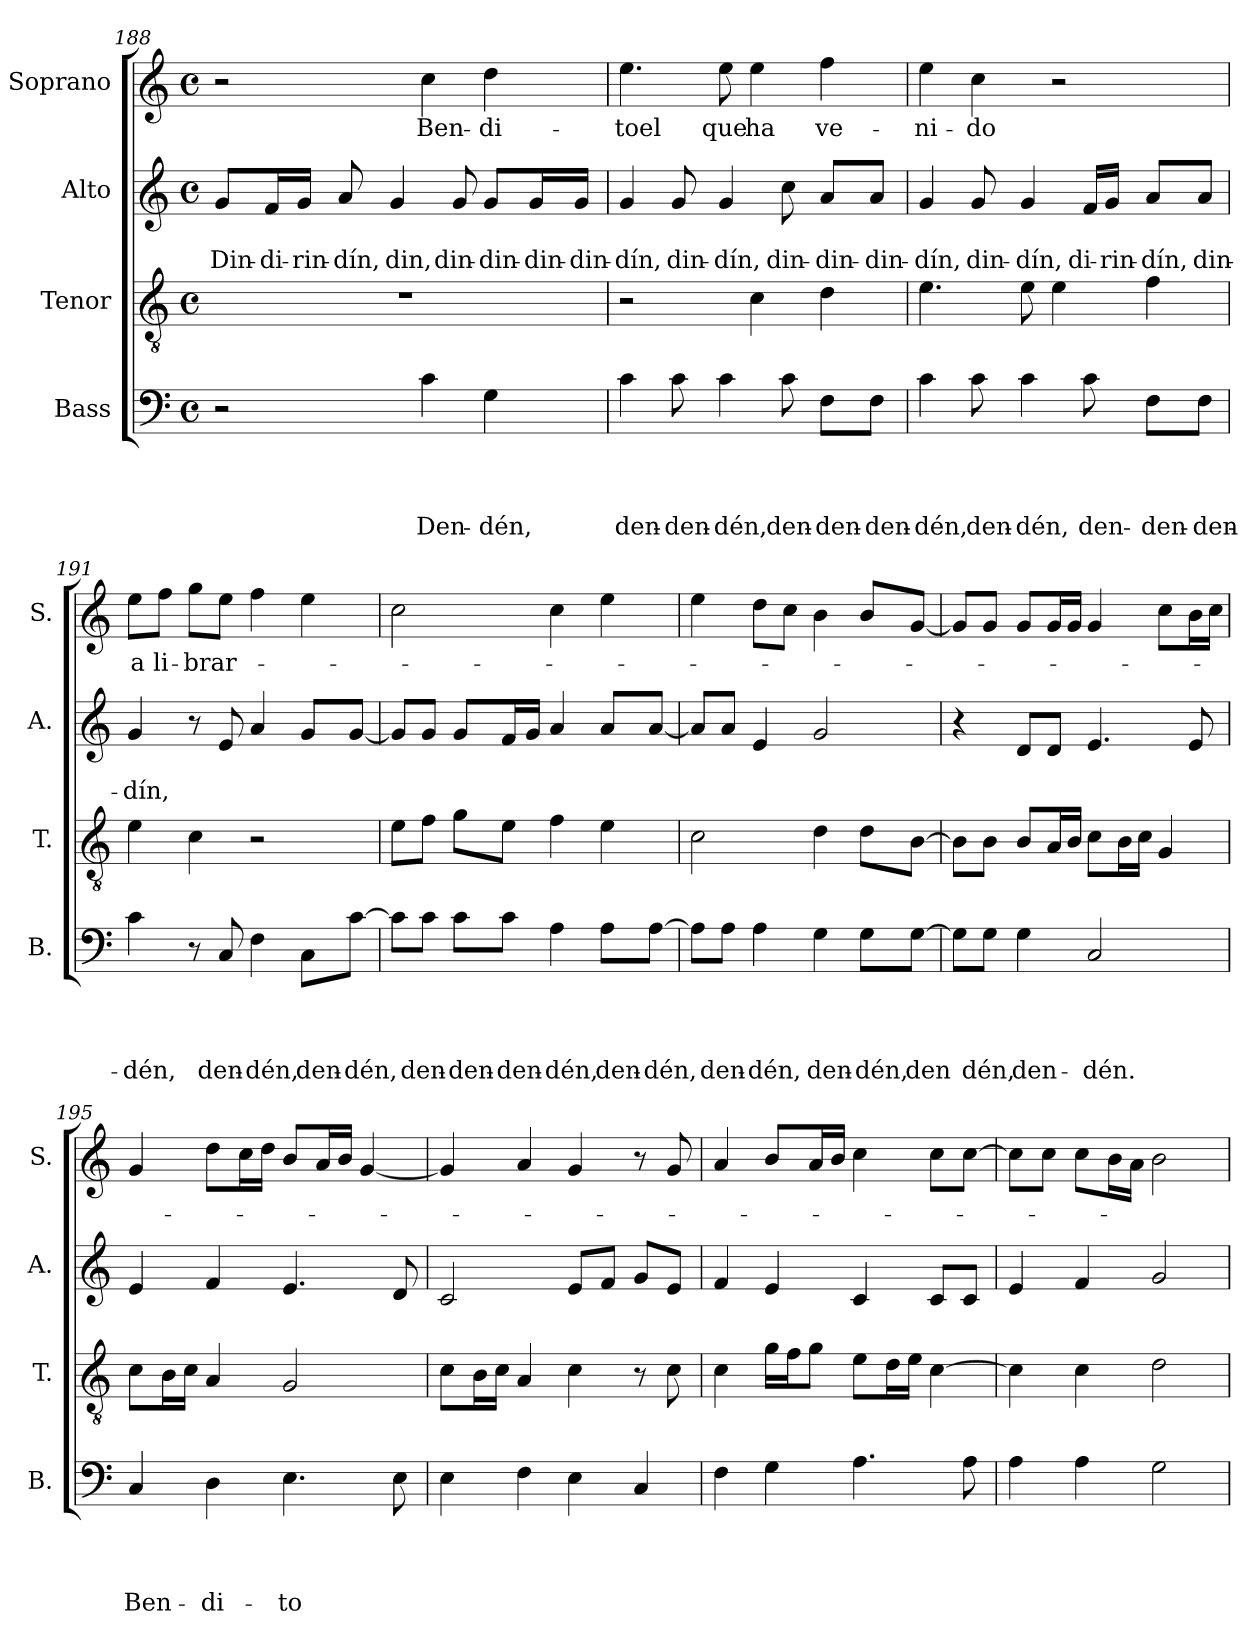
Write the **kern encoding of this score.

**kern	**text	**text	**text	**text	**kern	**kern	**text	**text	**kern	**text
*part4	*part4	*part4	*part4	*part4	*part3	*part2	*part2	*part2	*part1	*part1
*staff4	*staff4	*staff4	*staff4	*staff4	*staff3	*staff2	*staff2	*staff2	*staff1	*staff1
*I"Bass	*	*	*	*	*I"Tenor	*I"Alto	*	*	*I"Soprano	*
*I'B.	*	*	*	*	*I'T.	*I'A.	*	*	*I'S.	*
!!LO:PB:g=z
*clefF4	*	*	*	*	*clefGv2	*clefG2	*	*	*clefG2	*
*	*	*	*	*	*ITrd7c12	*	*	*	*	*
*k[]	*	*	*	*	*k[]	*k[]	*	*	*k[]	*
*C:	*	*	*	*	*C:	*C:	*	*	*C:	*
*M4/4	*	*	*	*	*M4/4	*M4/4	*	*	*M4/4	*
*met(c)	*	*	*	*	*met(c)	*met(c)	*	*	*met(c)	*
=188	=188	=188	=188	=188	=188	=188	=188	=188	=188	=188
!	!	!	!	!	!	!	!	!LO:LY:b	!	!
2r	.	.	.	.	1r	8g/L	.	Din-	2r	.
!	!	!	!	!	!	!	!	!LO:LY:b	!	!
.	.	.	.	.	.	16f/L	.	-di-	.	.
!	!	!	!	!	!	!	!	!LO:LY:b	!	!
.	.	.	.	.	.	16g/JJ	.	-rin-	.	.
!	!	!	!	!	!	!	!	!LO:LY:b	!	!
.	.	.	.	.	.	8a/	.	-dín,	.	.
!	!	!	!	!	!	!	!	!LO:LY:b	!	!
.	.	.	.	.	.	4g/	.	din,	.	.
!	!	!	!	!LO:LY:b	!	!	!	!	!	!LO:LY:b
4c\	.	.	.	Den-	.	.	.	.	4cc\	Ben-
!	!	!	!	!	!	!	!	!LO:LY:b	!	!
.	.	.	.	.	.	8g/	.	din-	.	.
!	!	!	!	!LO:LY:b	!	!	!	!LO:LY:b	!	!LO:LY:b
4G\	.	.	.	-dén,	.	8g/L	.	-din-	4dd\	-di-
!	!	!	!	!	!	!	!	!LO:LY:b	!	!
.	.	.	.	.	.	16g/L	.	-din-	.	.
!	!	!	!	!	!	!	!	!LO:LY:b	!	!
.	.	.	.	.	.	16g/JJ	.	-din-	.	.
=189	=189	=189	=189	=189	=189	=189	=189	=189	=189	=189
!	!	!	!	!LO:LY:b	!	!	!	!LO:LY:b	!	!LO:LY:b
4c\	.	.	.	den-	2r	4g/	.	-dín,	4.ee\	-toel
!	!	!	!	!LO:LY:b	!	!	!	!LO:LY:b	!	!
8c\	.	.	.	-den-	.	8g/	.	din-	.	.
!	!	!	!	!LO:LY:b	!	!	!	!LO:LY:b	!	!LO:LY:b
4c\	.	.	.	-dén,	.	4g/	.	-dín,	8ee\	que
!	!	!	!	!	!	!	!	!	!	!LO:LY:b
.	.	.	.	.	4C\	.	.	.	4ee\	ha
!	!	!	!	!LO:LY:b	!	!	!	!LO:LY:b	!	!
8c\	.	.	.	den-	.	8cc\	.	din-	.	.
!	!	!	!	!LO:LY:b	!	!	!	!LO:LY:b	!	!LO:LY:b
8F\L	.	.	.	-den-	4D\	8a/L	.	-din-	4ff\	ve-
!	!	!	!	!LO:LY:b	!	!	!	!LO:LY:b	!	!
8F\J	.	.	.	-den-	.	8a/J	.	-din-	.	.
=190	=190	=190	=190	=190	=190	=190	=190	=190	=190	=190
!	!	!	!	!LO:LY:b	!	!	!	!LO:LY:b	!	!LO:LY:b
4c\	.	.	.	-dén,	4.E\	4g/	.	-dín,	4ee\	-ni-
!	!	!	!	!LO:LY:b	!	!	!	!LO:LY:b	!	!LO:LY:b
8c\	.	.	.	den-	.	8g/	.	din-	4cc\	-do
!	!	!	!	!LO:LY:b	!	!	!	!LO:LY:b	!	!
4c\	.	.	.	-dén,	8E\	4g/	.	-dín,	.	.
.	.	.	.	.	4E\	.	.	.	2r	.
!	!	!	!	!LO:LY:b	!	!	!	!LO:LY:b	!	!
8c\	.	.	.	den-	.	16f/LL	.	di-	.	.
!	!	!	!	!	!	!	!	!LO:LY:b	!	!
.	.	.	.	.	.	16g/JJ	.	-rin-	.	.
!	!	!	!	!LO:LY:b	!	!	!	!LO:LY:b	!	!
8F\L	.	.	.	-den-	4F\	8a/L	.	-dín,	.	.
!	!	!	!	!LO:LY:b	!	!	!	!LO:LY:b	!	!
8F\J	.	.	.	-den-	.	8a/J	.	din-	.	.
!!LO:LB:g=z
=191	=191	=191	=191	=191	=191	=191	=191	=191	=191	=191
!	!	!	!	!LO:LY:b	!	!	!	!LO:LY:b	!	!LO:LY:b
4c\	.	.	.	-dén,	4E\	4g/	.	-dín,	8ee\L	a
!	!	!	!	!	!	!	!	!	!	!LO:LY:b
.	.	.	.	.	.	.	.	.	8ff\J	li-
!	!	!	!	!	!	!	!	!	!	!LO:LY:b
8r	.	.	.	.	4C\	8r	.	.	8gg\L	-brar-
!	!	!	!	!LO:LY:b	!	!	!	!	!	!
8C/	.	.	.	den-	.	8e/	.	.	8ee\J	.
!	!	!	!	!LO:LY:b	!	!	!	!	!	!
4F\	.	.	.	-dén,	2r	4a/	.	.	4ff\	.
!	!	!	!	!LO:LY:b	!	!	!	!	!	!
8C\L	.	.	.	den-	.	8g/L	.	.	4ee\	.
!	!	!	!	!LO:LY:b	!	!	!	!	!	!
[>8c\J	.	.	.	-dén,	.	[<8g/J	.	.	.	.
=192	=192	=192	=192	=192	=192	=192	=192	=192	=192	=192
8c\L]	.	.	.	.	8E\L	8g/L]	.	.	2cc\	.
!	!	!	!	!LO:LY:b	!	!	!	!	!	!
8c\J	.	.	.	den-	8F\J	8g/J	.	.	.	.
!	!	!	!	!LO:LY:b	!	!	!	!	!	!
8c\L	.	.	.	-den-	8G\L	8g/L	.	.	.	.
!	!	!	!	!LO:LY:b	!	!	!	!	!	!
8c\J	.	.	.	-den-	8E\J	16f/L	.	.	.	.
.	.	.	.	.	.	16g/JJ	.	.	.	.
!	!	!	!	!LO:LY:b	!	!	!	!	!	!
4A\	.	.	.	-dén,	4F\	4a/	.	.	4cc\	.
!	!	!	!	!LO:LY:b	!	!	!	!	!	!
8A\L	.	.	.	den-	4E\	8a/L	.	.	4ee\	.
!	!	!	!	!LO:LY:b	!	!	!	!	!	!
[>8A\J	.	.	.	-dén,	.	[<8a/J	.	.	.	.
=193	=193	=193	=193	=193	=193	=193	=193	=193	=193	=193
8A\L]	.	.	.	.	2C\	8a/L]	.	.	4ee\	.
!	!	!	!	!LO:LY:b	!	!	!	!	!	!
8A\J	.	.	.	den-	.	8a/J	.	.	.	.
!	!	!	!	!LO:LY:b	!	!	!	!	!	!
4A\	.	.	.	-dén,	.	4e/	.	.	8dd\L	.
.	.	.	.	.	.	.	.	.	8cc\J	.
!	!	!	!	!LO:LY:b	!	!	!	!	!	!
4G\	.	.	.	den-	4D\	2g/	.	.	4b\	.
!	!	!	!	!LO:LY:b	!	!	!	!	!	!
8G\L	.	.	.	-dén,	8D\L	.	.	.	8b/L	.
!	!	!	!	!LO:LY:b	!	!	!	!	!	!
[>8G\J	.	.	.	den	[>8BB\J	.	.	.	[<8g/J	.
!!LO:LB:g=z
=194	=194	=194	=194	=194	=194	=194	=194	=194	=194	=194
8G\L]	.	.	.	.	8BB\L]	4r	.	.	8g/L]	.
!	!	!	!	!LO:LY:b	!	!	!	!	!	!
8G\J	.	.	.	dén,	8BB\J	.	.	.	8g/J	.
!	!	!	!	!LO:LY:b	!	!	!	!	!	!
4G\	.	.	.	den-	8BB/L	8d/L	.	.	8g/L	.
.	.	.	.	.	16AA/L	8d/J	.	.	16g/L	.
.	.	.	.	.	16BB/JJ	.	.	.	16g/JJ	.
!	!	!	!	!LO:LY:b	!	!	!	!	!	!
2C/	.	.	.	-dén.	8C\L	4.e/	.	.	4g/	.
.	.	.	.	.	16BB\L	.	.	.	.	.
.	.	.	.	.	16C\JJ	.	.	.	.	.
.	.	.	.	.	4GG/	.	.	.	8cc\L	.
.	.	.	.	.	.	8e/	.	.	16b\L	.
.	.	.	.	.	.	.	.	.	16cc\JJ	.
=195	=195	=195	=195	=195	=195	=195	=195	=195	=195	=195
!	!	!	!	!LO:LY:b	!	!	!	!	!	!
4C/	.	.	.	Ben-	8C\L	4e/	.	.	4g/	.
.	.	.	.	.	16BB\L	.	.	.	.	.
.	.	.	.	.	16C\JJ	.	.	.	.	.
!	!	!	!	!LO:LY:b	!	!	!	!	!	!
4D\	.	.	.	-di-	4AA/	4f/	.	.	8dd\L	.
.	.	.	.	.	.	.	.	.	16cc\L	.
.	.	.	.	.	.	.	.	.	16dd\JJ	.
!	!	!	!	!LO:LY:b	!	!	!	!	!	!
4.E\	.	.	.	-to	2GG/	4.e/	.	.	8b/L	.
.	.	.	.	.	.	.	.	.	16a/L	.
.	.	.	.	.	.	.	.	.	16b/JJ	.
.	.	.	.	.	.	.	.	.	[<4g/	.
8E\	.	.	.	.	.	8d/	.	.	.	.
!!LO:LB:g=z
=196	=196	=196	=196	=196	=196	=196	=196	=196	=196	=196
4E\	.	.	.	.	8C\L	2c/	.	.	4g/]	.
.	.	.	.	.	16BB\L	.	.	.	.	.
.	.	.	.	.	16C\JJ	.	.	.	.	.
4F\	.	.	.	.	4AA/	.	.	.	4a/	.
4E\	.	.	.	.	4C\	8e/L	.	.	4g/	.
.	.	.	.	.	.	8f/J	.	.	.	.
4C/	.	.	.	.	8r	8g/L	.	.	8r	.
.	.	.	.	.	8C\	8e/J	.	.	8g/	.
=197	=197	=197	=197	=197	=197	=197	=197	=197	=197	=197
4F\	.	.	.	.	4C\	4f/	.	.	4a/	.
4G\	.	.	.	.	16G\LL	4e/	.	.	8b/L	.
.	.	.	.	.	16F\J	.	.	.	.	.
.	.	.	.	.	8G\J	.	.	.	16a/L	.
.	.	.	.	.	.	.	.	.	16b/JJ	.
4.A\	.	.	.	.	8E\L	4c/	.	.	4cc\	.
.	.	.	.	.	16D\L	.	.	.	.	.
.	.	.	.	.	16E\JJ	.	.	.	.	.
.	.	.	.	.	[>4C\	8c/L	.	.	8cc\L	.
8A\	.	.	.	.	.	8c/J	.	.	[>8cc\J	.
=198	=198	=198	=198	=198	=198	=198	=198	=198	=198	=198
4A\	.	.	.	.	4C\]	4e/	.	.	8cc\L]	.
.	.	.	.	.	.	.	.	.	8cc\J	.
4A\	.	.	.	.	4C\	4f/	.	.	8cc\L	.
.	.	.	.	.	.	.	.	.	16b\L	.
.	.	.	.	.	.	.	.	.	16a\JJ	.
2G\	.	.	.	.	2D\	2g/	.	.	2b\	.
=	=	=	=	=	=	=	=	=	=	=
*-	*-	*-	*-	*-	*-	*-	*-	*-	*-	*-
